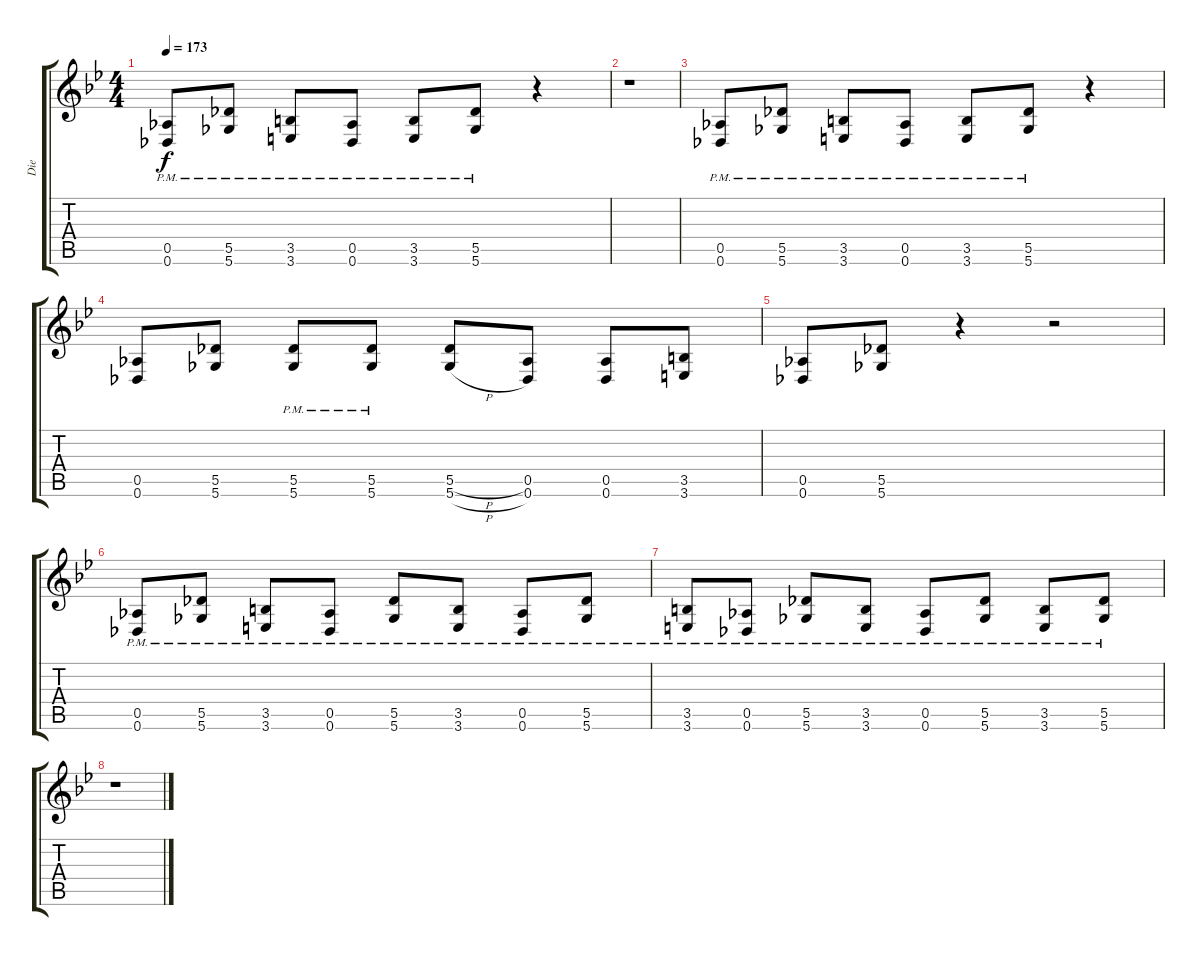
\track ("Die" "Die") {instrument distortionguitar}
\staff {score tabs}
\tuning (Eb4 Bb3 Gb3 Db3 Ab2 Db2) {hide}
\ts (4 4)
\tempo 173
\clef g2
\ks bb
(0.5{pm} 0.6{pm}).8{dy f} (5.5{pm} 5.6{pm}).8 (3.5{pm} 3.6{pm}).8 (0.5{pm} 0.6{pm}).8 (3.5{pm} 3.6{pm}).8 (5.5{pm} 5.6{pm}).8 r.4 |
r.1 |
(0.5{pm} 0.6{pm}).8 (5.5{pm} 5.6{pm}).8 (3.5{pm} 3.6{pm}).8 (0.5{pm} 0.6{pm}).8 (3.5{pm} 3.6{pm}).8 (5.5{pm} 5.6{pm}).8 r.4 |
(0.5 0.6).8 (5.5 5.6).8 (5.5{pm} 5.6{pm}).8 (5.5{pm} 5.6{pm}).8 (5.5{h} 5.6{h}).8 (0.5 0.6).8 (0.5 0.6).8 (3.5 3.6).8 |
(0.5 0.6).8 (5.5 5.6).8 r.4 r.2 |
(0.5{pm} 0.6{pm}).8 (5.5{pm} 5.6{pm}).8 (3.5{pm} 3.6{pm}).8 (0.5{pm} 0.6{pm}).8 (5.5{pm} 5.6{pm}).8 (3.5{pm} 3.6{pm}).8 (0.5{pm} 0.6{pm}).8 (5.5{pm} 5.6{pm}).8 |
(3.5{pm} 3.6{pm}).8 (0.5{pm} 0.6{pm}).8 (5.5{pm} 5.6{pm}).8 (3.5{pm} 3.6{pm}).8 (0.5{pm} 0.6{pm}).8 (5.5{pm} 5.6{pm}).8 (3.5{pm} 3.6{pm}).8 (5.5{pm} 5.6{pm}).8 |
r.1
